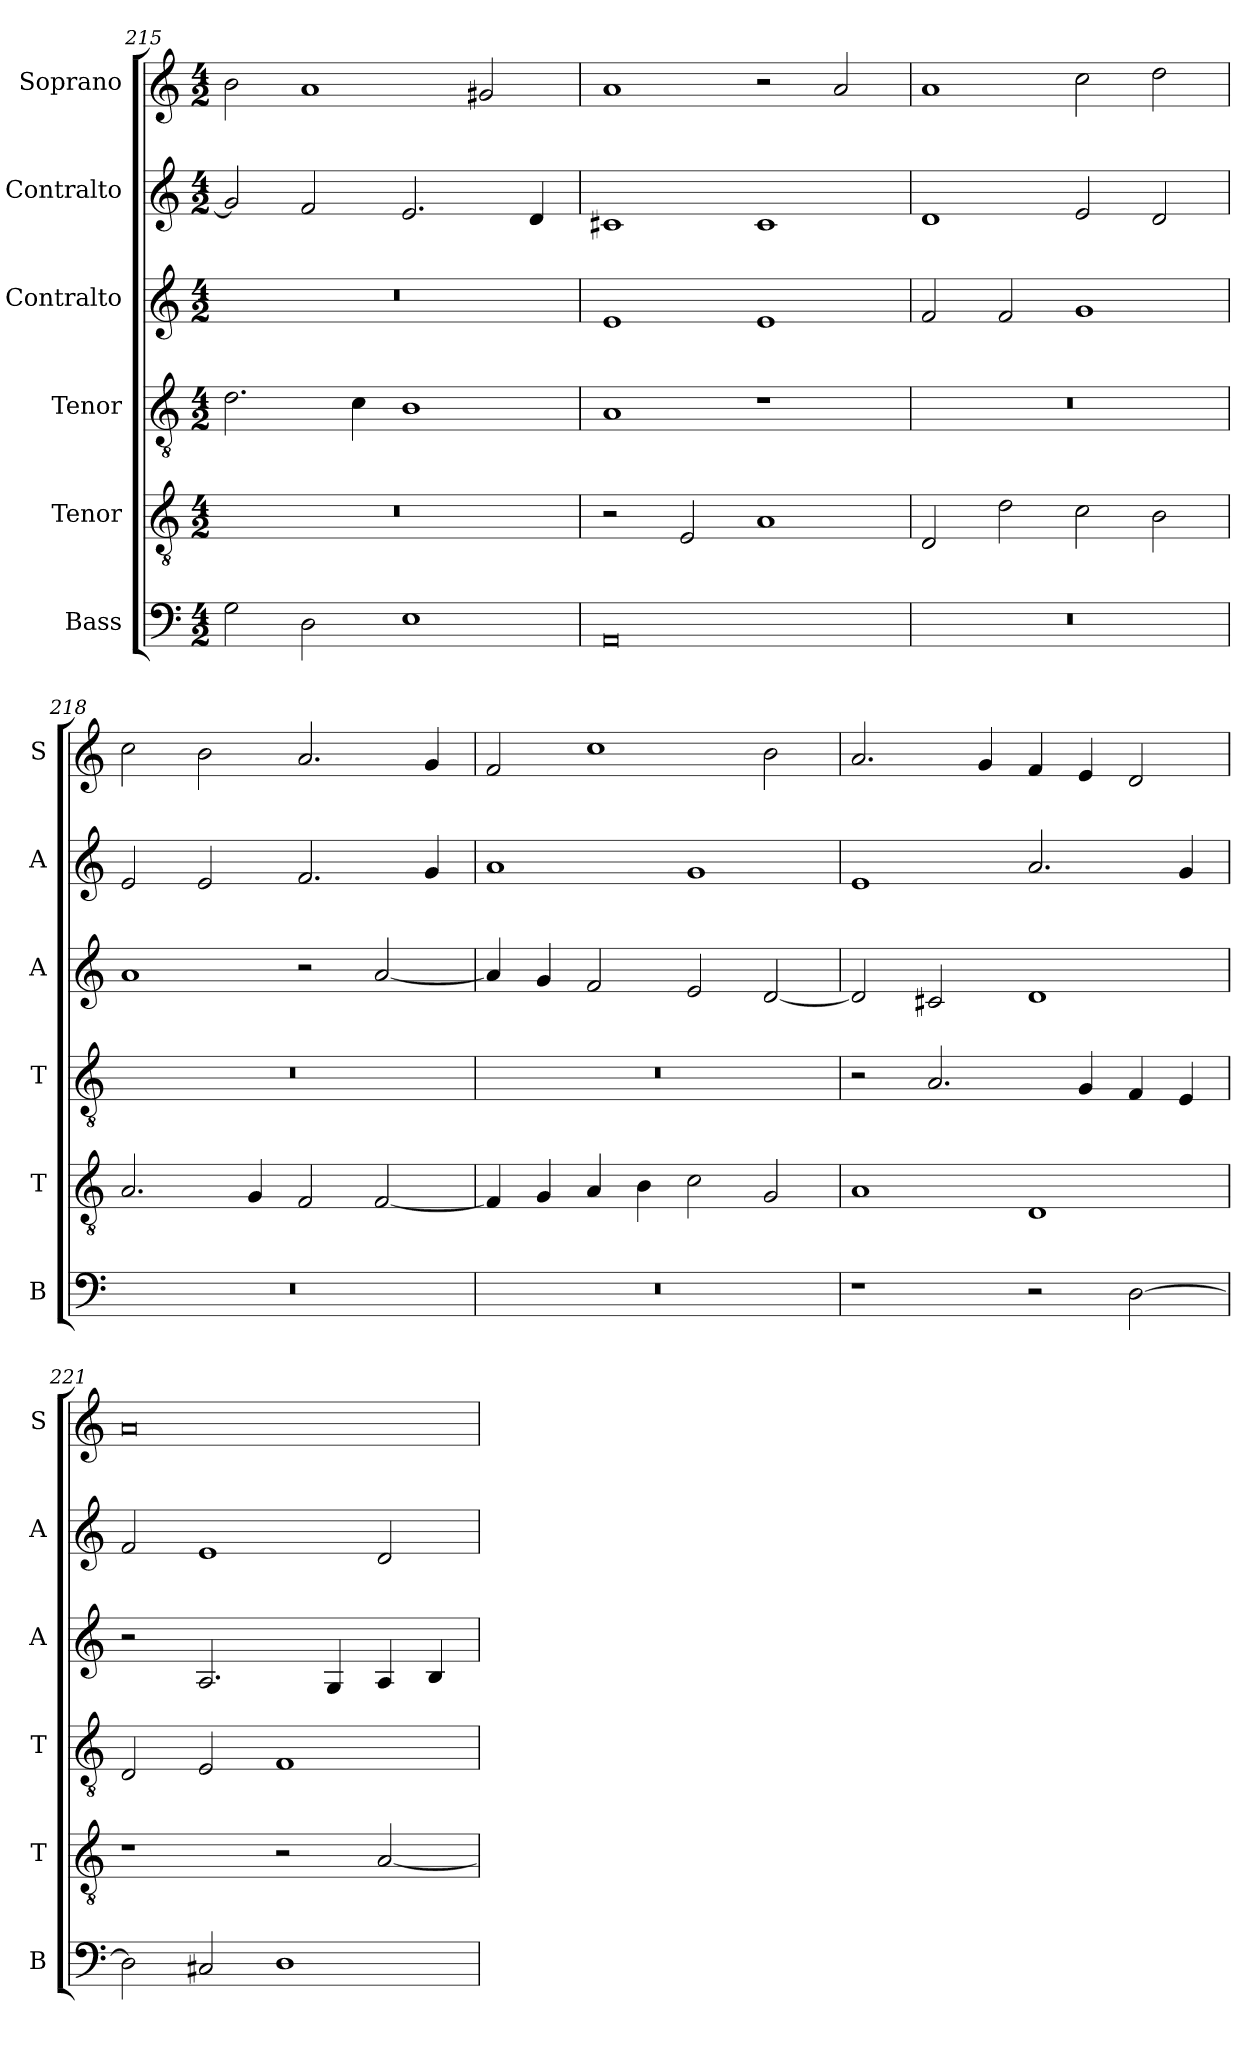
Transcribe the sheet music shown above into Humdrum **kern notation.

**kern	**kern	**kern	**kern	**kern	**kern
*part6	*part5	*part4	*part3	*part2	*part1
*staff6	*staff5	*staff4	*staff3	*staff2	*staff1
*I"Bass	*I"Tenor	*I"Tenor	*I"Contralto	*I"Contralto	*I"Soprano
*I'B	*I'T	*I'T	*I'A	*I'A	*I'S
*clefF4	*clefGv2	*clefGv2	*clefG2	*clefG2	*clefG2
*k[]	*k[]	*k[]	*k[]	*k[]	*k[]
*A:aeo	*A:aeo	*A:aeo	*A:aeo	*A:aeo	*A:aeo
*M4/2	*M4/2	*M4/2	*M4/2	*M4/2	*M4/2
=215	=215	=215	=215	=215	=215
2G	0r	2.d	0r	2g]	2b
2D	.	.	.	2f	1a
.	.	4c	.	.	.
1E	.	1B	.	2.e	.
.	.	.	.	.	2g#X
.	.	.	.	4d	.
=216	=216	=216	=216	=216	=216
0AA	2r	1A	1e	1c#X	1a
.	2E	.	.	.	.
.	1A	1r	1e	1c#	2r
.	.	.	.	.	2a
=217	=217	=217	=217	=217	=217
0r	2D	0r	2f	1d	1a
.	2d	.	2f	.	.
.	2c	.	1g	2e	2cc
.	2B	.	.	2d	2dd
=218	=218	=218	=218	=218	=218
0r	2.A	0r	1a	2e	2cc
.	.	.	.	2e	2b
.	4G	.	.	.	.
.	2F	.	2r	2.f	2.a
.	[2F	.	[2a	.	.
.	.	.	.	4g	4g
=219	=219	=219	=219	=219	=219
0r	4F]	0r	4a]	1a	2f
.	4G	.	4g	.	.
.	4A	.	2f	.	1cc
.	4B	.	.	.	.
.	2c	.	2e	1g	.
.	2G	.	[2d	.	2b
=220	=220	=220	=220	=220	=220
1r	1A	2r	2d]	1e	2.a
.	.	2.A	2c#X	.	.
.	.	.	.	.	4g
2r	1D	.	1d	2.a	4f
.	.	4G	.	.	4e
[2D	.	4F	.	.	2d
.	.	4E	.	4g	.
=221	=221	=221	=221	=221	=221
2D]	1r	2D	2r	2f	0a
2C#X	.	2E	2.A	1e	.
1D	2r	1F	.	.	.
.	.	.	4G	.	.
.	[2A	.	4A	2d	.
.	.	.	4B	.	.
=	=	=	=	=	=
*-	*-	*-	*-	*-	*-
